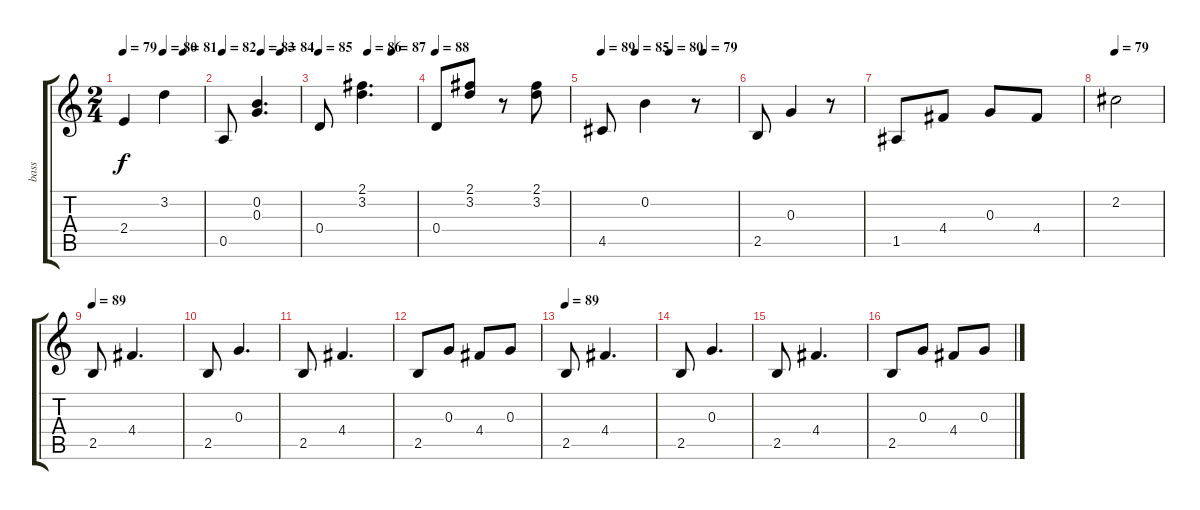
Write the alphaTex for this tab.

\track ("bass" "bass") {instrument acousticguitarnylon}
\staff {score tabs}
\tuning (E4 B3 G3 D3 A2 E2) {hide}
\ts (2 4)
\tempo 79
\tempo (80 0.5)
\tempo (81 0.75)
\clef g2
\ks c
2.4.4{dy f} 3.2.4 |
\tempo 82
\tempo (83 0.5)
\tempo (84 0.75)
0.5.8 (0.2 0.3).4{d} |
\tempo 85
\tempo (86 0.5)
\tempo (87 0.75)
0.4.8 (2.1 3.2).4{d} |
\tempo 88
0.4.8 (2.1 3.2).8 r.8 (2.1 3.2).8 |
\tempo 89
\tempo (85 0.25)
\tempo (80 0.5)
\tempo (79 0.75)
4.5.8 0.2.4 r.8 |
2.5.8 0.3.4 r.8 |
1.5.8 4.4.8 0.3.8 4.4.8 |
\tempo 79
2.2.2 |
\tempo 89
2.5.8 4.4.4{d} |
2.5.8 0.3.4{d} |
2.5.8 4.4.4{d} |
2.5.8 0.3.8 4.4.8 0.3.8 |
\tempo 89
2.5.8 4.4.4{d} |
2.5.8 0.3.4{d} |
2.5.8 4.4.4{d} |
2.5.8 0.3.8 4.4.8 0.3.8
